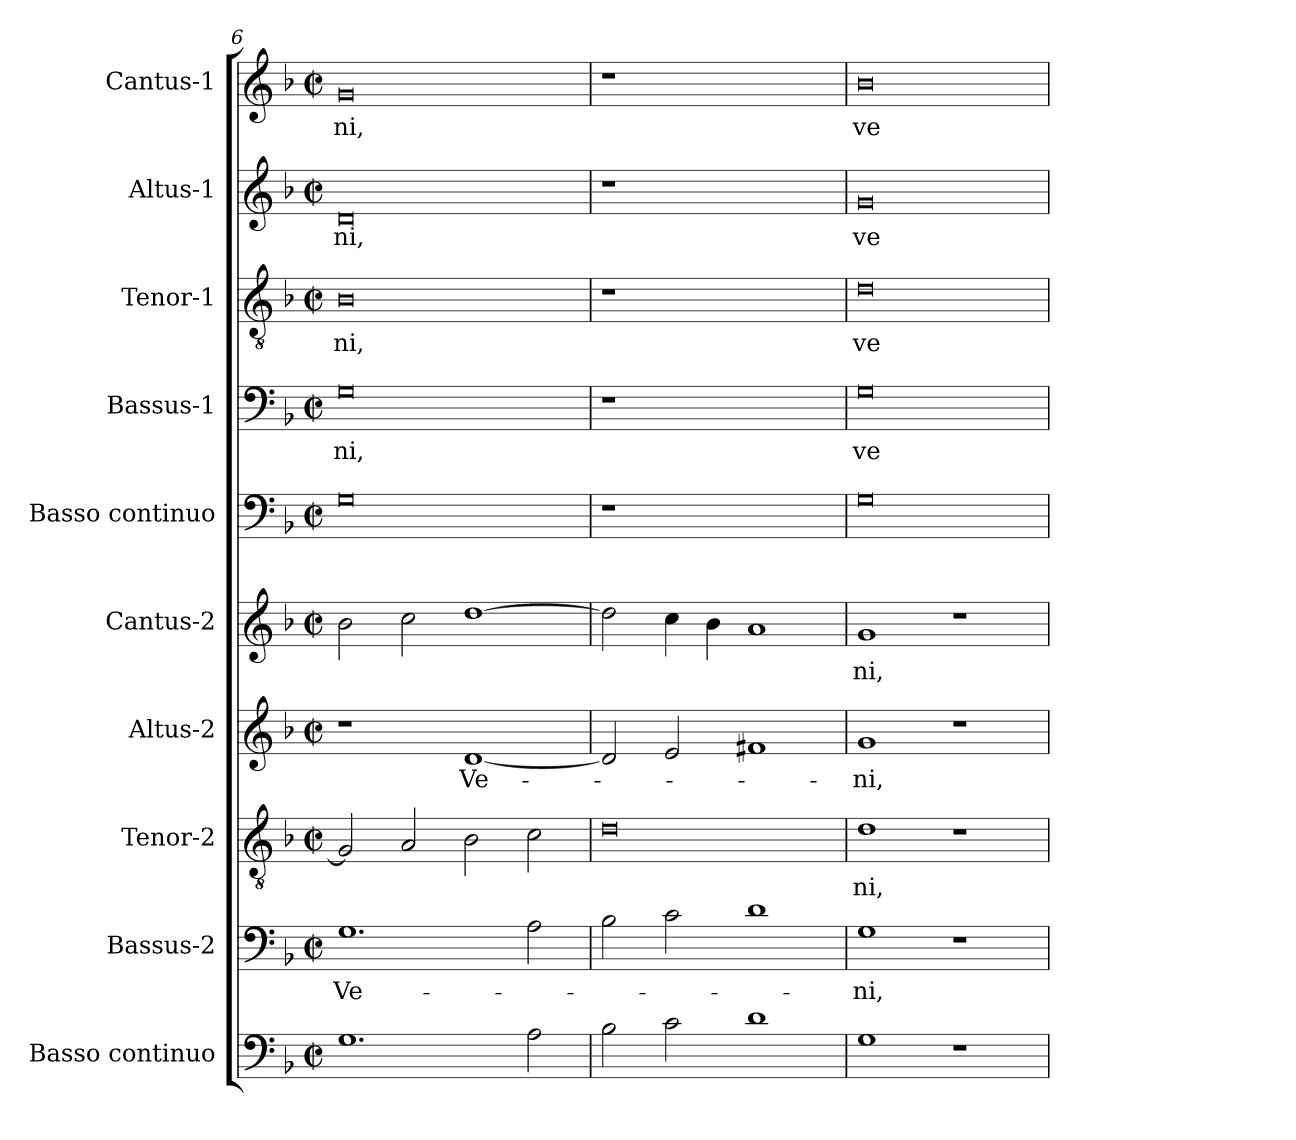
**kern	**kern	**text	**kern	**text	**kern	**text	**kern	**text	**kern	**kern	**text	**kern	**text	**kern	**text	**kern	**text
*part10	*part9	*part9	*part8	*part8	*part7	*part7	*part6	*part6	*part5	*part4	*part4	*part3	*part3	*part2	*part2	*part1	*part1
*staff10	*staff9	*staff9	*staff8	*staff8	*staff7	*staff7	*staff6	*staff6	*staff5	*staff4	*staff4	*staff3	*staff3	*staff2	*staff2	*staff1	*staff1
*I"Basso continuo	*I"Bassus-2	*	*I"Tenor-2	*	*I"Altus-2	*	*I"Cantus-2	*	*I"Basso continuo	*I"Bassus-1	*	*I"Tenor-1	*	*I"Altus-1	*	*I"Cantus-1	*
*I'BC2	*I'B2	*	*I'T2	*	*I'A-2	*	*I'C2	*	*I'BC1	*I'B1	*	*I'T1	*	*I'A1	*	*I'C1	*
*clefF4	*clefF4	*	*clefGv2	*	*clefG2	*	*clefG2	*	*clefF4	*clefF4	*	*clefGv2	*	*clefG2	*	*clefG2	*
*k[b-]	*k[b-]	*	*k[b-]	*	*k[b-]	*	*k[b-]	*	*k[b-]	*k[b-]	*	*k[b-]	*	*k[b-]	*	*k[b-]	*
*F:	*F:	*	*F:	*	*F:	*	*F:	*	*F:	*F:	*	*F:	*	*F:	*	*F:	*
*M2/2	*M2/2	*	*M2/2	*	*M2/2	*	*M2/2	*	*M2/2	*M2/2	*	*M2/2	*	*M2/2	*	*M2/2	*
*met(c|)	*met(c|)	*	*met(c|)	*	*met(c|)	*	*met(c|)	*	*met(c|)	*met(c|)	*	*met(c|)	*	*met(c|)	*	*met(c|)	*
=6	=6	=6	=6	=6	=6	=6	=6	=6	=6	=6	=6	=6	=6	=6	=6	=6	=6
!	!	!LO:LY:b	!	!	!	!	!	!	!	!	!LO:LY:b	!	!LO:LY:b	!	!LO:LY:b	!	!LO:LY:b
1.G	1.G	Ve-	2G/]	.	1r	.	2b-\	.	0G	0G	-ni,	0B-	-ni,	0d	-ni,	0g	-ni,
.	.	.	2A/	.	.	.	2cc\	.	.	.	.	.	.	.	.	.	.
!	!	!	!	!	!	!LO:LY:b	!	!	!	!	!	!	!	!	!	!	!
.	.	.	2B-\	.	[1d	Ve-	[1dd	.	.	.	.	.	.	.	.	.	.
2A\	2A\	.	2c\	.	.	.	.	.	.	.	.	.	.	.	.	.	.
!!LO:PB:g=z
=7	=7	=7	=7	=7	=7	=7	=7	=7	=7	=7	=7	=7	=7	=7	=7	=7	=7
2B-\	2B-\	.	0d	.	2d/]	.	2dd\]	.	1r	1r	.	1r	.	1r	.	1r	.
2c\	2c\	.	.	.	2e/	.	4cc\	.	.	.	.	.	.	.	.	.	.
.	.	.	.	.	.	.	4b-\	.	.	.	.	.	.	.	.	.	.
1d	1d	.	.	.	1f#X	.	1a	.	1ryy	1ryy	.	1ryy	.	1ryy	.	1ryy	.
=8	=8	=8	=8	=8	=8	=8	=8	=8	=8	=8	=8	=8	=8	=8	=8	=8	=8
!	!	!LO:LY:b	!	!LO:LY:b	!	!LO:LY:b	!	!LO:LY:b	!	!	!LO:LY:b	!	!LO:LY:b	!	!LO:LY:b	!	!LO:LY:b
1G	1G	-ni,	1d	-ni,	1g	-ni,	1g	-ni,	0G	0G	ve-	0d	ve-	0g	ve-	0b-	ve-
1r	1r	.	1r	.	1r	.	1r	.	.	.	.	.	.	.	.	.	.
=	=	=	=	=	=	=	=	=	=	=	=	=	=	=	=	=	=
*-	*-	*-	*-	*-	*-	*-	*-	*-	*-	*-	*-	*-	*-	*-	*-	*-	*-
